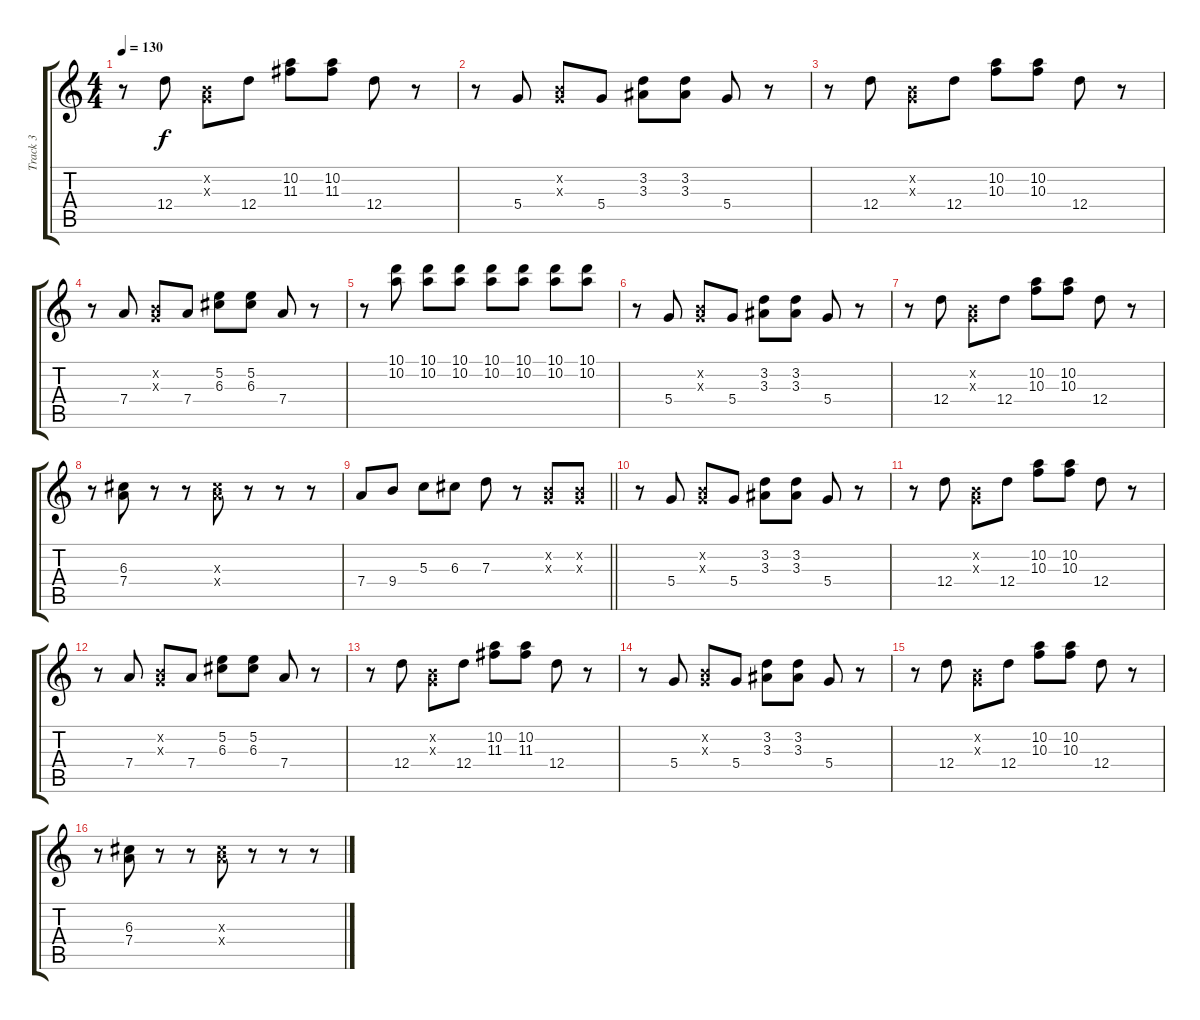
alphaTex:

\track ("Track 3" "Track 3") {instrument acousticguitarsteel}
\staff {score tabs}
\tuning (E4 B3 G3 D3 A2 E2) {hide}
\ts (4 4)
\tempo 130
\clef g2
\ks c
r.8{dy f} 12.4.8 (0.2{x} 0.3{x}).8 12.4.8 (10.2 11.3).8 (10.2 11.3).8 12.4.8 r.8 |
r.8 5.4.8 (0.2{x} 0.3{x}).8 5.4.8 (3.2 3.3).8 (3.2 3.3).8 5.4.8 r.8 |
r.8 12.4.8 (0.2{x} 0.3{x}).8 12.4.8 (10.2 10.3).8 (10.2 10.3).8 12.4.8 r.8 |
r.8 7.4.8 (0.2{x} 0.3{x}).8 7.4.8 (5.2 6.3).8 (5.2 6.3).8 7.4.8 r.8 |
r.8 (10.1 10.2).8 (10.1 10.2).8 (10.1 10.2).8 (10.1 10.2).8 (10.1 10.2).8 (10.1 10.2).8 (10.1 10.2).8 |
r.8 5.4.8 (0.2{x} 0.3{x}).8 5.4.8 (3.2 3.3).8 (3.2 3.3).8 5.4.8 r.8 |
r.8 12.4.8 (0.2{x} 0.3{x}).8 12.4.8 (10.2 10.3).8 (10.2 10.3).8 12.4.8 r.8 |
r.8 (6.3 7.4).8 r.8 r.8 (6.3{x} 7.4{x}).8 r.8 r.8 r.8 |
\barLineRight lightlight
7.4.8 9.4.8 5.3.8 6.3.8 7.3.8 r.8 (0.2{x} 0.3{x}).8 (0.2{x} 0.3{x}).8 |
r.8 5.4.8 (0.2{x} 0.3{x}).8 5.4.8 (3.2 3.3).8 (3.2 3.3).8 5.4.8 r.8 |
r.8 12.4.8 (0.2{x} 0.3{x}).8 12.4.8 (10.2 10.3).8 (10.2 10.3).8 12.4.8 r.8 |
r.8 7.4.8 (0.2{x} 0.3{x}).8 7.4.8 (5.2 6.3).8 (5.2 6.3).8 7.4.8 r.8 |
r.8 12.4.8 (0.2{x} 0.3{x}).8 12.4.8 (10.2 11.3).8 (10.2 11.3).8 12.4.8 r.8 |
r.8 5.4.8 (0.2{x} 0.3{x}).8 5.4.8 (3.2 3.3).8 (3.2 3.3).8 5.4.8 r.8 |
r.8 12.4.8 (0.2{x} 0.3{x}).8 12.4.8 (10.2 10.3).8 (10.2 10.3).8 12.4.8 r.8 |
r.8 (6.3 7.4).8 r.8 r.8 (6.3{x} 7.4{x}).8 r.8 r.8 r.8
